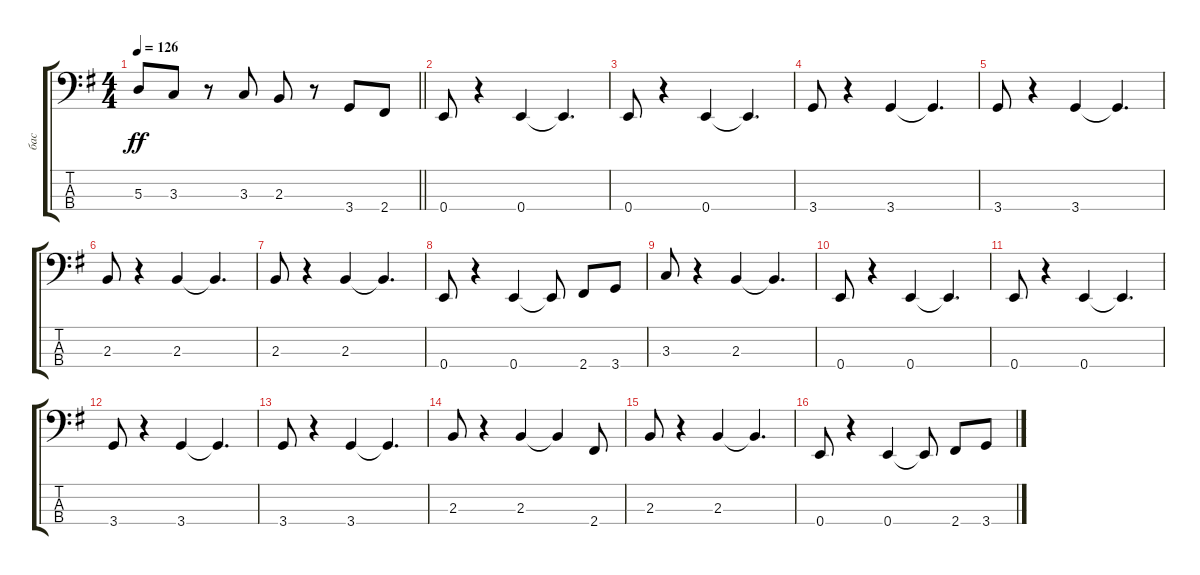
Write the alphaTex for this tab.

\track ("бас" "бас") {instrument electricbasspick}
\staff {score tabs}
\tuning (G2 D2 A1 E1) {hide}
\ts (4 4)
\tempo 126
\clef f4
\barLineRight lightlight
\ks eminor
5.3.8{dy ff} 3.3.8 r.8 3.3.8 2.3.8 r.8 3.4.8 2.4.8 |
\section ("" "")
0.4.8 r.4 0.4.4 0.4{t}.4{d} |
0.4.8 r.4 0.4.4 0.4{t}.4{d} |
3.4.8 r.4 3.4.4 3.4{t}.4{d} |
3.4.8 r.4 3.4.4 3.4{t}.4{d} |
2.3.8 r.4 2.3.4 2.3{t}.4{d} |
2.3.8 r.4 2.3.4 2.3{t}.4{d} |
0.4.8 r.4 0.4.4 0.4{t}.8 2.4.8 3.4.8 |
3.3.8 r.4 2.3.4 2.3{t}.4{d} |
0.4.8 r.4 0.4.4 0.4{t}.4{d} |
0.4.8 r.4 0.4.4 0.4{t}.4{d} |
3.4.8 r.4 3.4.4 3.4{t}.4{d} |
3.4.8 r.4 3.4.4 3.4{t}.4{d} |
2.3.8 r.4 2.3.4 2.3{t}.4 2.4.8 |
2.3.8 r.4 2.3.4 2.3{t}.4{d} |
0.4.8 r.4 0.4.4 0.4{t}.8 2.4.8 3.4.8
